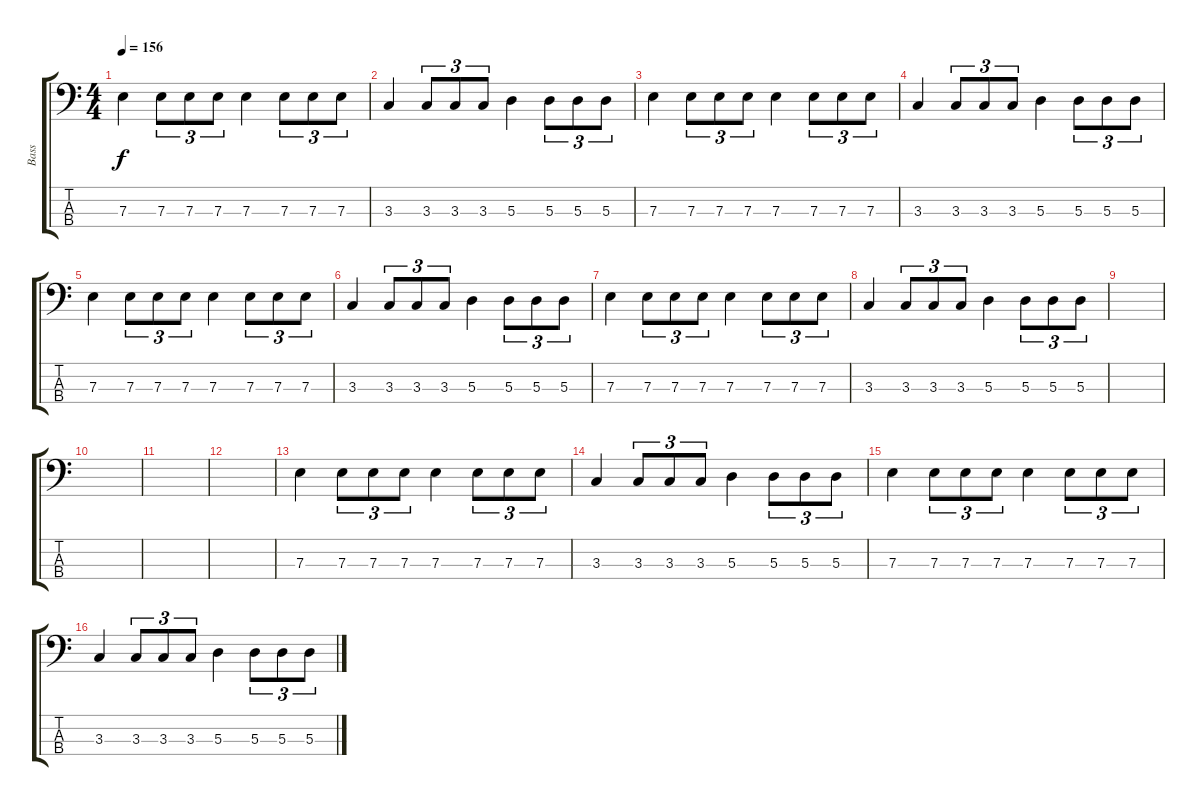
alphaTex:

\track ("Bass" "Bass") {instrument electricbassfinger}
\staff {score tabs}
\tuning (G2 D2 A1 D1) {hide}
\ts (4 4)
\tempo 156
\clef f4
\ks c
7.3.4{dy f} 7.3.8{tu (3 2)} 7.3.8{tu (3 2)} 7.3.8{tu (3 2)} 7.3.4 7.3.8{tu (3 2)} 7.3.8{tu (3 2)} 7.3.8{tu (3 2)} |
3.3.4 3.3.8{tu (3 2)} 3.3.8{tu (3 2)} 3.3.8{tu (3 2)} 5.3.4 5.3.8{tu (3 2)} 5.3.8{tu (3 2)} 5.3.8{tu (3 2)} |
7.3.4 7.3.8{tu (3 2)} 7.3.8{tu (3 2)} 7.3.8{tu (3 2)} 7.3.4 7.3.8{tu (3 2)} 7.3.8{tu (3 2)} 7.3.8{tu (3 2)} |
3.3.4 3.3.8{tu (3 2)} 3.3.8{tu (3 2)} 3.3.8{tu (3 2)} 5.3.4 5.3.8{tu (3 2)} 5.3.8{tu (3 2)} 5.3.8{tu (3 2)} |
7.3.4 7.3.8{tu (3 2)} 7.3.8{tu (3 2)} 7.3.8{tu (3 2)} 7.3.4 7.3.8{tu (3 2)} 7.3.8{tu (3 2)} 7.3.8{tu (3 2)} |
3.3.4 3.3.8{tu (3 2)} 3.3.8{tu (3 2)} 3.3.8{tu (3 2)} 5.3.4 5.3.8{tu (3 2)} 5.3.8{tu (3 2)} 5.3.8{tu (3 2)} |
7.3.4 7.3.8{tu (3 2)} 7.3.8{tu (3 2)} 7.3.8{tu (3 2)} 7.3.4 7.3.8{tu (3 2)} 7.3.8{tu (3 2)} 7.3.8{tu (3 2)} |
3.3.4 3.3.8{tu (3 2)} 3.3.8{tu (3 2)} 3.3.8{tu (3 2)} 5.3.4 5.3.8{tu (3 2)} 5.3.8{tu (3 2)} 5.3.8{tu (3 2)} |
|
|
|
|
7.3.4 7.3.8{tu (3 2)} 7.3.8{tu (3 2)} 7.3.8{tu (3 2)} 7.3.4 7.3.8{tu (3 2)} 7.3.8{tu (3 2)} 7.3.8{tu (3 2)} |
3.3.4 3.3.8{tu (3 2)} 3.3.8{tu (3 2)} 3.3.8{tu (3 2)} 5.3.4 5.3.8{tu (3 2)} 5.3.8{tu (3 2)} 5.3.8{tu (3 2)} |
7.3.4 7.3.8{tu (3 2)} 7.3.8{tu (3 2)} 7.3.8{tu (3 2)} 7.3.4 7.3.8{tu (3 2)} 7.3.8{tu (3 2)} 7.3.8{tu (3 2)} |
3.3.4 3.3.8{tu (3 2)} 3.3.8{tu (3 2)} 3.3.8{tu (3 2)} 5.3.4 5.3.8{tu (3 2)} 5.3.8{tu (3 2)} 5.3.8{tu (3 2)}
